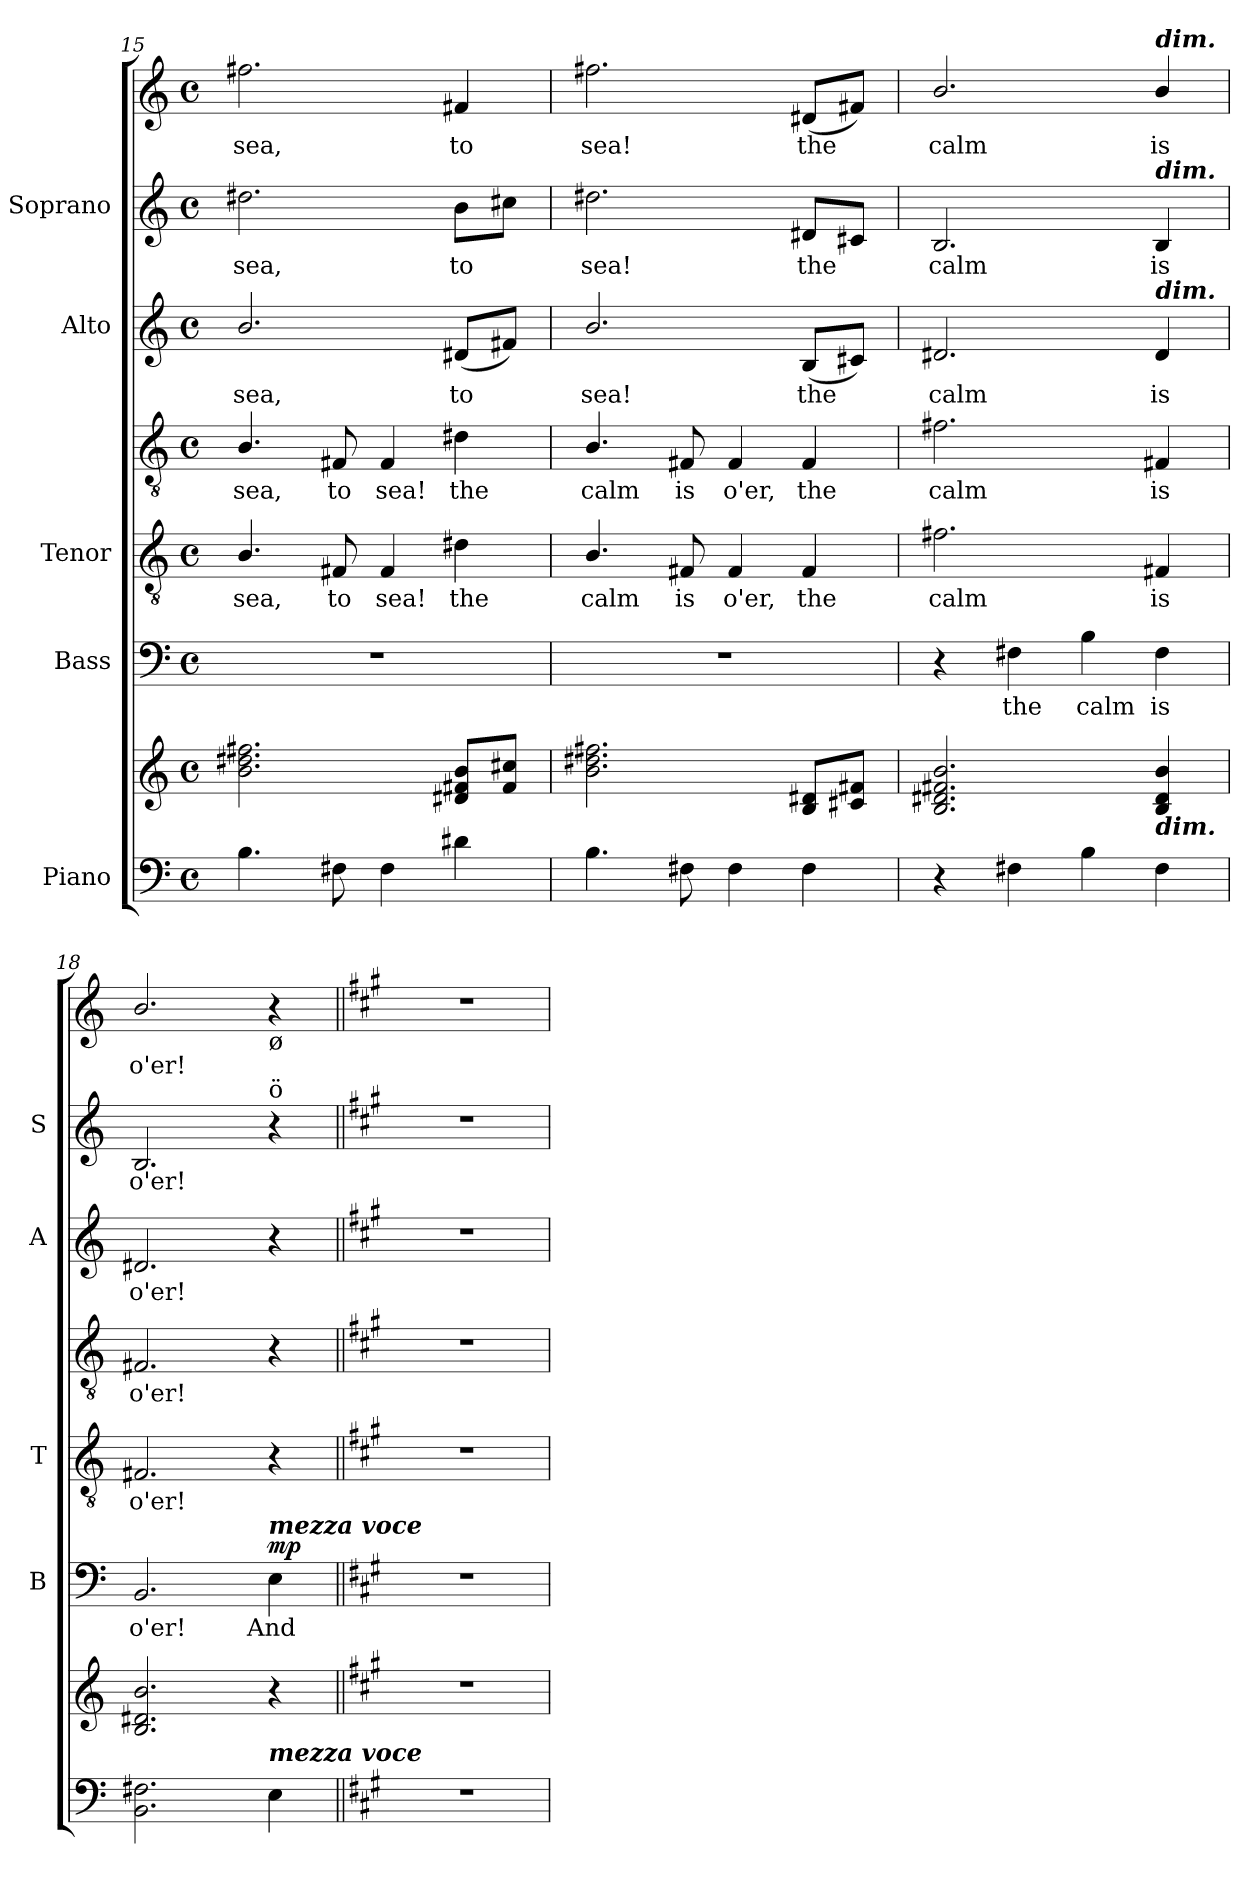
**kern	**kern	**kern	**text	**dynam	**kern	**text	**kern	**text	**kern	**text	**kern	**text	**kern	**text
*part5	*part5	*part4	*part4	*part4	*part3	*part3	*part3	*part3	*part2	*part2	*part1	*part1	*part1	*part1
*staff8	*staff7	*staff6	*staff6	*staff6	*staff5	*staff5	*staff4	*staff4	*staff3	*staff3	*staff2	*staff2	*staff1	*staff1
*I"Piano	*	*I"Bass	*	*	*I"Tenor	*	*	*	*I"Alto	*	*I"Soprano	*	*	*
*	*	*I'B	*	*	*I'T	*	*	*	*I'A	*	*I'S	*	*	*
*clefF4	*clefG2	*clefF4	*	*	*clefGv2	*	*clefGv2	*	*clefG2	*	*clefG2	*	*clefG2	*
*k[]	*k[]	*k[]	*	*	*k[]	*	*k[]	*	*k[]	*	*k[]	*	*k[]	*
*C:	*C:	*C:	*	*	*C:	*	*C:	*	*C:	*	*C:	*	*C:	*
*M4/4	*M4/4	*M4/4	*	*	*M4/4	*	*M4/4	*	*M4/4	*	*M4/4	*	*M4/4	*
*met(c)	*met(c)	*met(c)	*	*	*met(c)	*	*met(c)	*	*met(c)	*	*met(c)	*	*met(c)	*
=15	=15	=15	=15	=15	=15	=15	=15	=15	=15	=15	=15	=15	=15	=15
!	!	!	!	!	!	!LO:LY:b	!	!LO:LY:b	!	!LO:LY:b	!	!LO:LY:b	!	!LO:LY:b
4.B\	2.b 2.dd#X 2.ff#X	1r	.	.	4.B/	sea,	4.B/	sea,	2.b/	sea,	2.dd#X	sea,	2.ff#X	sea,
!	!	!	!	!	!	!LO:LY:b	!	!LO:LY:b	!	!	!	!	!	!
8F#X	.	.	.	.	8F#X	to	8F#X	to	.	.	.	.	.	.
!	!	!	!	!	!	!LO:LY:b	!	!LO:LY:b	!	!	!	!	!	!
4F#	.	.	.	.	4F#	sea!	4F#	sea!	.	.	.	.	.	.
!	!	!	!	!	!	!LO:LY:b	!	!LO:LY:b	!	!LO:LY:b	!	!LO:LY:b	!	!LO:LY:b
4d#X	8d#X 8f#X 8bL	.	.	.	4d#X	the	4d#X	the	(<8d#XL	to	8bL	to	4f#X	to
.	8f# 8cc#XJ	.	.	.	.	.	.	.	8f#XJ)	.	8cc#XJ	.	.	.
=16	=16	=16	=16	=16	=16	=16	=16	=16	=16	=16	=16	=16	=16	=16
!	!	!	!	!	!	!LO:LY:b	!	!LO:LY:b	!	!LO:LY:b	!	!LO:LY:b	!	!LO:LY:b
4.B\	2.b 2.dd#X 2.ff#X	1r	.	.	4.B/	calm	4.B/	calm	2.b/	sea!	2.dd#X	sea!	2.ff#X	sea!
!	!	!	!	!	!	!LO:LY:b	!	!LO:LY:b	!	!	!	!	!	!
8F#X	.	.	.	.	8F#X	is	8F#X	is	.	.	.	.	.	.
!	!	!	!	!	!	!LO:LY:b	!	!LO:LY:b	!	!	!	!	!	!
4F#	.	.	.	.	4F#	o'er,	4F#	o'er,	.	.	.	.	.	.
!	!	!	!	!	!	!LO:LY:b	!	!LO:LY:b	!	!LO:LY:b	!	!LO:LY:b	!	!LO:LY:b
4F#	8B 8d#XL	.	.	.	4F#	the	4F#	the	(<8BL	the	8d#XL	the	(<8d#XL	the
.	8c#X 8f#XJ	.	.	.	.	.	.	.	8c#XJ)	.	8c#XJ	.	8f#XJ)	.
=17	=17	=17	=17	=17	=17	=17	=17	=17	=17	=17	=17	=17	=17	=17
!	!	!	!	!	!	!LO:LY:b	!	!LO:LY:b	!	!LO:LY:b	!	!LO:LY:b	!	!LO:LY:b
4r	2.B/ 2.d#X/ 2.f#X/ 2.b/	4r	.	.	2.f#X	calm	2.f#X	calm	2.d#X	calm	2.B	calm	2.b/	calm
!	!	!	!LO:LY:b	!	!	!	!	!	!	!	!	!	!	!
4F#X	.	4F#X	the	.	.	.	.	.	.	.	.	.	.	.
!	!	!	!LO:LY:b	!	!	!	!	!	!	!	!	!	!	!
4B	.	4B	calm	.	.	.	.	.	.	.	.	.	.	.
!	!	!	!	!	!	!	!	!	!	!	!	!	!LO:TX:a:Bi:t=dim.	!
!	!	!	!	!	!	!	!	!	!	!	!LO:TX:a:Bi:t=dim.	!	!	!
!	!	!	!	!	!	!	!	!	!LO:TX:a:Bi:t=dim.	!	!	!	!	!
!	!LO:TX:b:Bi:t=dim.	!	!	!	!	!	!	!	!	!	!	!	!	!
!	!	!	!LO:LY:b	!	!	!LO:LY:b	!	!LO:LY:b	!	!LO:LY:b	!	!LO:LY:b	!	!LO:LY:b
4F#	4B/ 4d#/ 4b/	4F#	is	.	4F#X	is	4F#X	is	4d#	is	4B	is	4b/	is
=18	=18	=18	=18	=18	=18	=18	=18	=18	=18	=18	=18	=18	=18	=18
!	!	!	!LO:LY:b	!	!	!LO:LY:b	!	!LO:LY:b	!	!LO:LY:b	!	!LO:LY:b	!	!LO:LY:b
2.BB 2.F#X	2.B/ 2.d#X/ 2.b/	2.BB	o'er!	.	2.F#X	o'er!	2.F#X	o'er!	2.d#X	o'er!	2.B	o'er!	2.b/	o'er!
!	!	!	!	!	!	!	!	!	!	!	!	!	!LO:TX:b:t=ø	!
!	!	!	!	!	!	!	!	!	!	!	!LO:TX:a:t=ö	!	!	!
!	!	!LO:TX:a:Bi:t=mezza voce	!	!	!	!	!	!	!	!	!	!	!	!
!LO:TX:a:Bi:t=mezza voce	!	!	!	!	!	!	!	!	!	!	!	!	!	!
!	!	!	!LO:LY:b	!LO:DY:b	!	!	!	!	!	!	!	!	!	!
4E	4r	4E	And	mp	4r	.	4r	.	4r	.	4r	.	4r	.
=19||	=19||	=19||	=19||	=19||	=19||	=19||	=19||	=19||	=19||	=19||	=19||	=19||	=19||	=19||
*k[f#c#g#]	*k[f#c#g#]	*k[f#c#g#]	*	*	*k[f#c#g#]	*	*k[f#c#g#]	*	*k[f#c#g#]	*	*k[f#c#g#]	*	*k[f#c#g#]	*
*A:	*A:	*A:	*	*	*A:	*	*A:	*	*A:	*	*A:	*	*A:	*
1r	1r	1r	.	.	1r	.	1r	.	1r	.	1r	.	1r	.
=	=	=	=	=	=	=	=	=	=	=	=	=	=	=
*-	*-	*-	*-	*-	*-	*-	*-	*-	*-	*-	*-	*-	*-	*-
